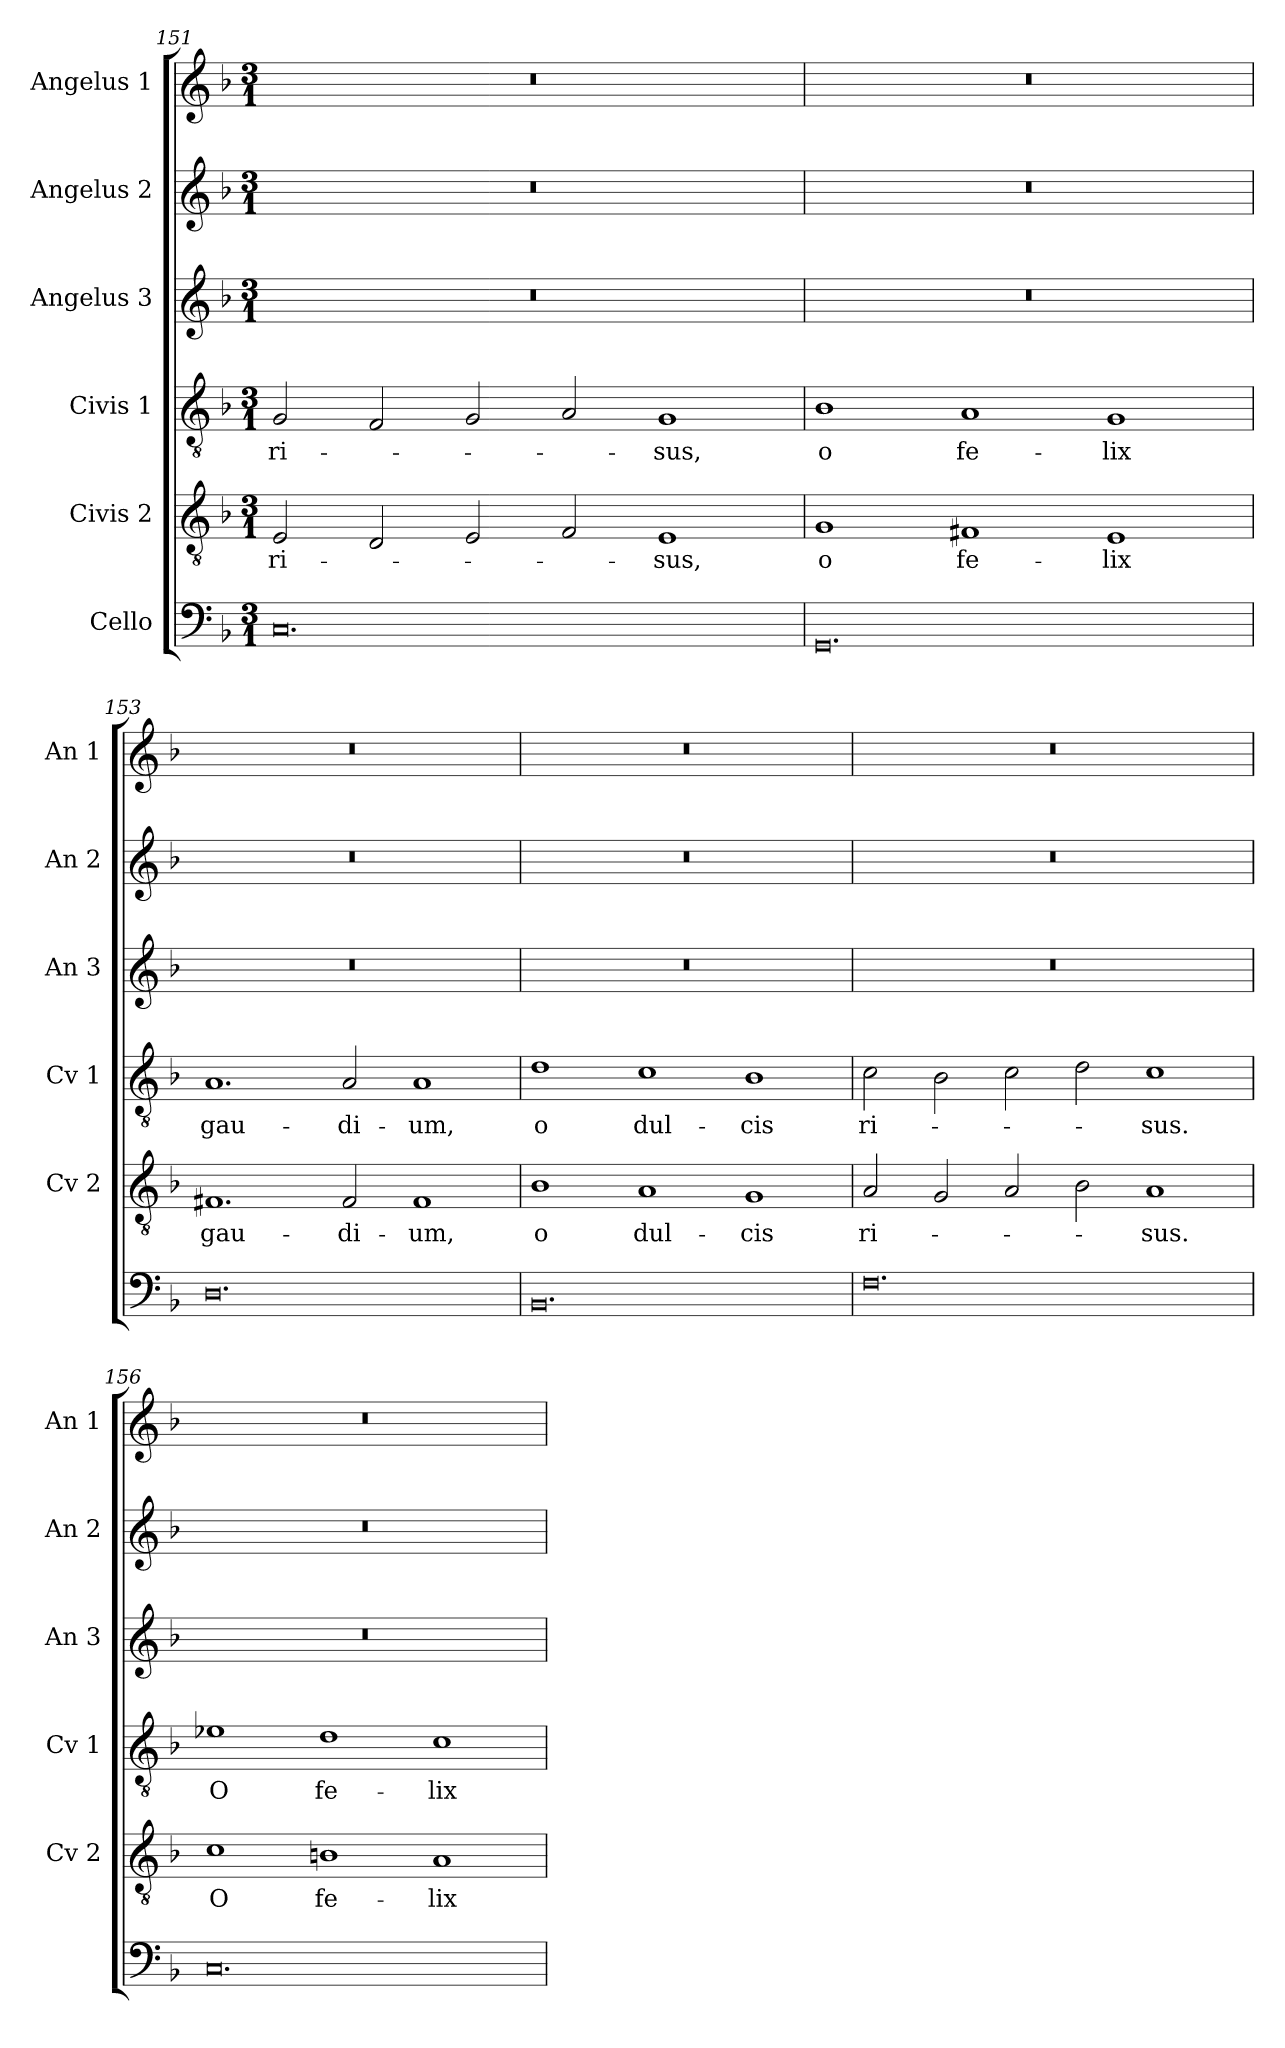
**kern	**kern	**text	**kern	**text	**kern	**kern	**kern
*part6	*part5	*part5	*part4	*part4	*part3	*part2	*part1
*staff6	*staff5	*staff5	*staff4	*staff4	*staff3	*staff2	*staff1
*I"Cello	*I"Civis 2	*	*I"Civis 1	*	*I"Angelus 3	*I"Angelus 2	*I"Angelus 1
*	*I'Cv 2	*	*I'Cv 1	*	*I'An 3	*I'An 2	*I'An 1
*clefF4	*clefGv2	*	*clefGv2	*	*clefG2	*clefG2	*clefG2
*k[b-]	*k[b-]	*	*k[b-]	*	*k[b-]	*k[b-]	*k[b-]
*F:	*F:	*	*F:	*	*F:	*F:	*F:
*M3/1	*M3/1	*	*M3/1	*	*M3/1	*M3/1	*M3/1
=151	=151	=151	=151	=151	=151	=151	=151
!	!	!LO:LY:b	!	!	!	!	!
!	!	!	!	!LO:LY:b	!	!	!
0.C	2E/	ri-	2G/	ri-	0.r	0.r	0.r
.	2D/	.	2F/	.	.	.	.
.	2E/	.	2G/	.	.	.	.
.	2F/	.	2A/	.	.	.	.
!	!	!LO:LY:b	!	!	!	!	!
!	!	!	!	!LO:LY:b	!	!	!
.	1E	-sus,	1G	-sus,	.	.	.
=152	=152	=152	=152	=152	=152	=152	=152
!	!	!LO:LY:b	!	!	!	!	!
!	!	!	!	!LO:LY:b	!	!	!
0.GG	1G	o	1B-	o	0.r	0.r	0.r
!	!	!LO:LY:b	!	!	!	!	!
!	!	!	!	!LO:LY:b	!	!	!
.	1F#X	fe-	1A	fe-	.	.	.
!	!	!LO:LY:b	!	!	!	!	!
!	!	!	!	!LO:LY:b	!	!	!
.	1E	-lix	1G	-lix	.	.	.
=153	=153	=153	=153	=153	=153	=153	=153
!	!	!LO:LY:b	!	!	!	!	!
!	!	!	!	!LO:LY:b	!	!	!
0.D	1.F#X	gau-	1.A	gau-	0.r	0.r	0.r
!	!	!LO:LY:b	!	!	!	!	!
!	!	!	!	!LO:LY:b	!	!	!
.	2F#/	-di-	2A/	-di-	.	.	.
!	!	!LO:LY:b	!	!	!	!	!
!	!	!	!	!LO:LY:b	!	!	!
.	1F#	-um,	1A	-um,	.	.	.
=154	=154	=154	=154	=154	=154	=154	=154
!	!	!LO:LY:b	!	!	!	!	!
!	!	!	!	!LO:LY:b	!	!	!
0.BB-	1B-	o	1d	o	0.r	0.r	0.r
!	!	!LO:LY:b	!	!	!	!	!
!	!	!	!	!LO:LY:b	!	!	!
.	1A	dul-	1c	dul-	.	.	.
!	!	!LO:LY:b	!	!	!	!	!
!	!	!	!	!LO:LY:b	!	!	!
.	1G	-cis	1B-	-cis	.	.	.
=155	=155	=155	=155	=155	=155	=155	=155
!	!	!LO:LY:b	!	!	!	!	!
!	!	!	!	!LO:LY:b	!	!	!
0.F	2A/	ri-	2c\	ri-	0.r	0.r	0.r
.	2G/	.	2B-\	.	.	.	.
.	2A/	.	2c\	.	.	.	.
.	2B-\	.	2d\	.	.	.	.
!	!	!LO:LY:b	!	!	!	!	!
!	!	!	!	!LO:LY:b	!	!	!
.	1A	-sus.	1c	-sus.	.	.	.
!!LO:PB:g=z
=156	=156	=156	=156	=156	=156	=156	=156
!	!	!LO:LY:b	!	!	!	!	!
!	!	!	!	!LO:LY:b	!	!	!
0.C	1c	O	1e-X	O	0.r	0.r	0.r
!	!	!LO:LY:b	!	!	!	!	!
!	!	!	!	!LO:LY:b	!	!	!
.	1Bn	fe-	1d	fe-	.	.	.
!	!	!LO:LY:b	!	!	!	!	!
!	!	!	!	!LO:LY:b	!	!	!
.	1A	-lix	1c	-lix	.	.	.
=	=	=	=	=	=	=	=
*-	*-	*-	*-	*-	*-	*-	*-
